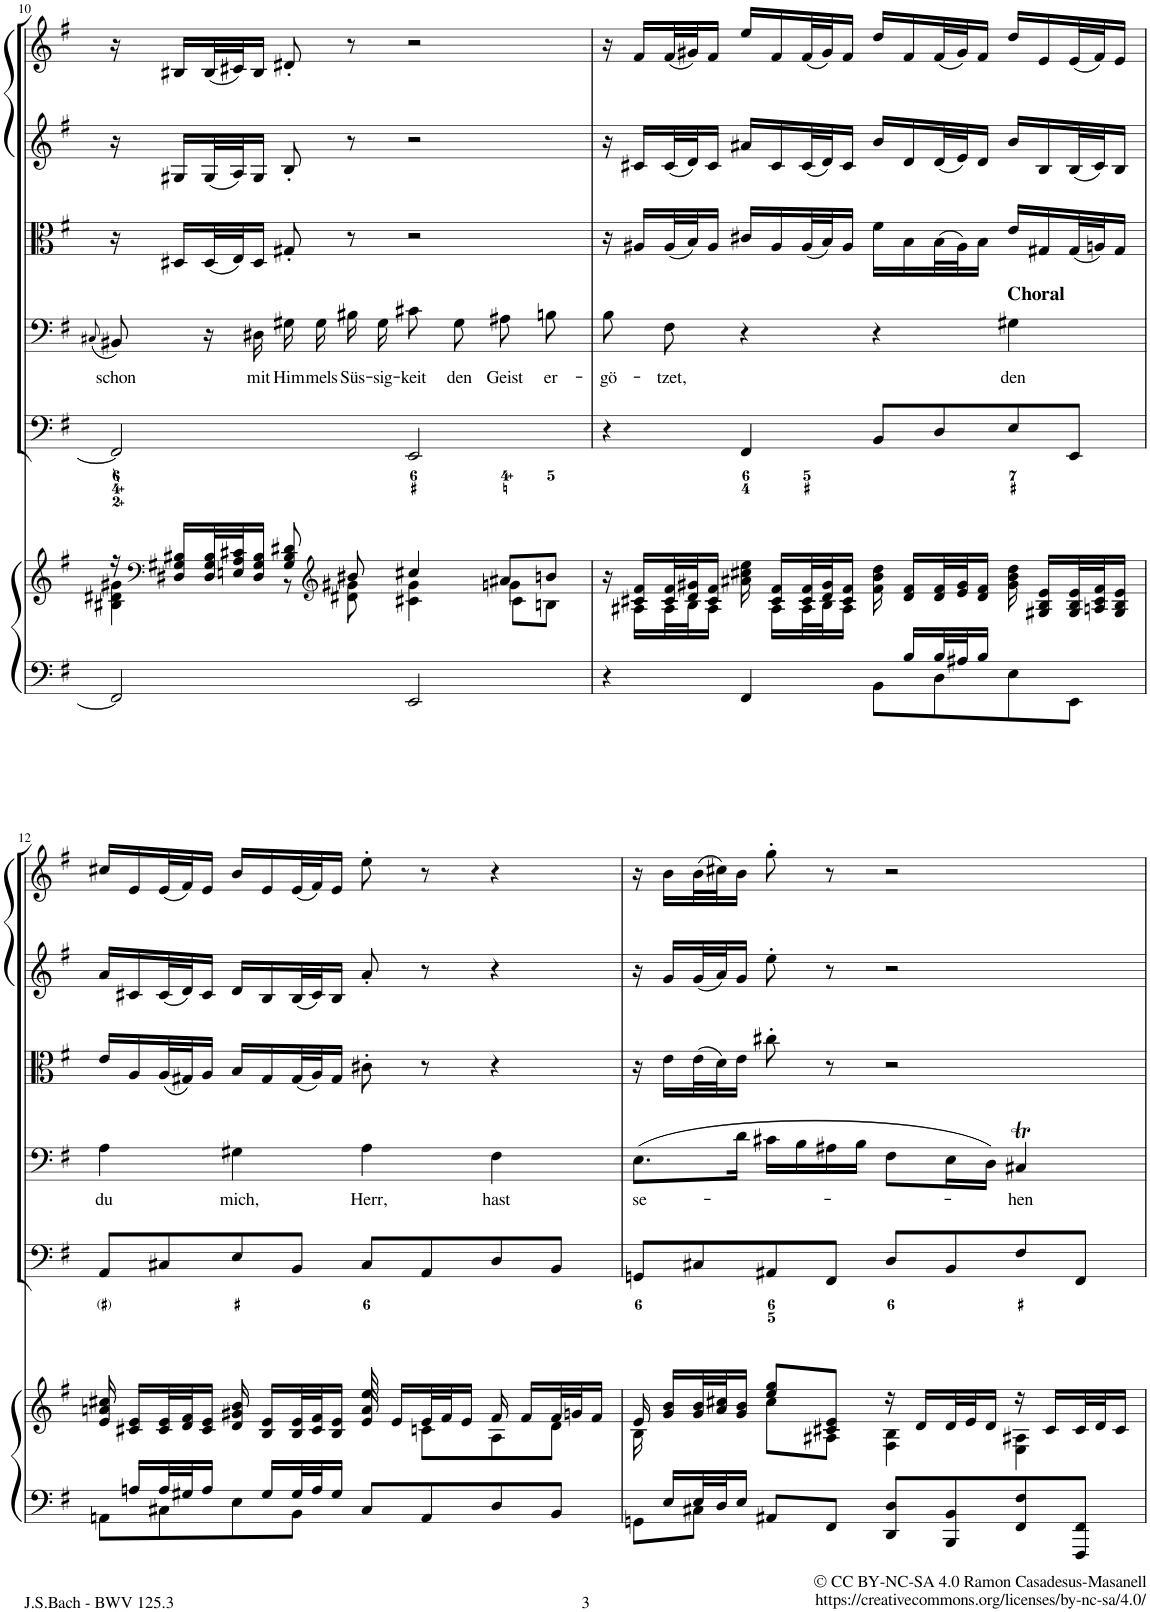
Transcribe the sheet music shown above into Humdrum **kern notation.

**kern	**kern	**kern	**kern	**text	**kern	**kern	**kern
*part6	*part6	*part5	*part4	*part4	*part3	*part2	*part1
*staff7	*staff6	*staff5	*staff4	*staff4	*staff3	*staff2	*staff1
*I"Piano reduction	*	*I"Continuo	*I"Basso	*	*I"Viola	*I"Violino II	*I"Violino I
*I'Pno	*	*	*	*	*I'Vla	*I'Vln	*I'Vln
!!LO:PB:g=z
*clefF4	*clefG2	*clefF4	*clefF4	*	*clefC3	*clefG2	*clefG2
*k[f#]	*k[f#]	*k[f#]	*k[f#]	*	*k[f#]	*k[f#]	*k[f#]
*M4/4	*M4/4	*M4/4	*M4/4	*	*M4/4	*M4/4	*M4/4
*met(c)	*met(c)	*met(c)	*met(c)	*	*met(c)	*met(c)	*met(c)
=10	=10	=10	=10	=10	=10	=10	=10
.	.	.	(8qC#X/	.	.	.	.
*	*^	*	*	*	*	*	*
*	*	*^	*	*	*	*	*	*
!	!	!	!	!	!	!LO:LY:b	!	!	!
2FF#/]	16r	4B#X\ 4d#X\ 4g#X\	2ryy	2FF#/]	8BB#X/)	schon	16r	16r	16r
*	*clefF4	*	*	*	*	*	*	*	*
.	16D#X/ 16G#X/ 16B#X/LL	.	.	.	.	.	16D#X/LL	16G#X/LL	16B#X/LL
.	32D#/ 32G#/ 32B#/L	.	.	.	16r	.	(32D#/L	(32G#/L	(32B#/L
.	32En/ 32A/ 32c#X/J	.	.	.	.	.	32E/J)	32A/J)	32c#X/J)
!	!	!	!	!	!	!LO:LY:b	!	!	!
.	16D#/ 16G#/ 16B#/JJ	.	.	.	16D#X\	mit	16D#/JJ	16G#/JJ	16B#/JJ
!	!	!	!	!	!	!LO:LY:b	!	!	!
.	8G#/ 8B#/ 8d#X/	8r	.	.	16G#X\	Him-	8G#X'/	8B'/	8d#X'/
!	!	!	!	!	!	!LO:LY:b	!	!	!
.	.	.	.	.	16G#\	-mels-	.	.	.
*	*clefG2	*	*	*	*	*	*	*	*
!	!	!	!	!	!	!LO:LY:b	!	!	!
.	8b#X/	8d#X\ 8g#X\	.	.	16B#X\	-Süs-	8r	8r	8r
!	!	!	!	!	!	!LO:LY:b	!	!	!
.	.	.	.	.	16G#\	-sig-	.	.	.
!	!	!	!	!	!	!LO:LY:b	!	!	!
2EE/	4cc#X/	4c#X\ 4g#\	4ryy	2EE/	8c#X\	-keit	2r	2r	2r
!	!	!	!	!	!	!LO:LY:b	!	!	!
.	.	.	.	.	8G#\	den	.	.	.
!	!	!	!	!	!	!LO:LY:b	!	!	!
.	8a#X/L	8c#\L	4gn\	.	8A#X\	Geist	.	.	.
!	!	!	!	!	!	!LO:LY:b	!	!	!
.	8bn/J	8Bn\J	.	.	8Bn\	er-	.	.	.
*	*	*v	*v	*	*	*	*	*	*
=11	=11	=11	=11	=11	=11	=11	=11	=11
*^	*	*	*	*	*	*	*	*
!	!	!	!	!	!	!LO:LY:b	!	!	!
4r	2ryy	16r	16ryy	4r	8B\	-gö-	16r	16r	16r
.	.	16c#X/ 16f#/LL	16A#X\LL	.	.	.	16A#X/LL	16c#X/LL	16f#/LL
!	!	!	!	!	!	!LO:LY:b	!	!	!
.	.	32c#/ 32f#/L	32A#\L	.	8F#\	-tzet,	(32A#/L	(32c#/L	(32f#/L
.	.	32d/ 32g#X/J	32B\J	.	.	.	32B/J)	32d/J)	32g#X/J)
.	.	16c#/ 16f#/JJ	16A#\JJ	.	.	.	16A#/JJ	16c#/JJ	16f#/JJ
4FF#/	.	16a#X\ 16cc#X\ 16ee\	16ryy	4FF#/	4r	.	16c#X/LL	16a#X/LL	16ee/LL
.	.	16c#/ 16f#/LL	16A#\LL	.	.	.	16A#/	16c#/	16f#/
.	.	32c#/ 32f#/L	32A#\L	.	.	.	(32A#/L	(32c#/L	(32f#/L
.	.	32d/ 32g#/J	32B\J	.	.	.	32B/J)	32d/J)	32g#/J)
.	.	16c#/ 16f#/JJ	16A#\JJ	.	.	.	16A#/JJ	16c#/JJ	16f#/JJ
16ryy	8BB\L	16f#\ 16b\ 16dd\	16ryy	8BB/L	4r	.	16f#\LL	16b/LL	16dd/LL
16B/LL	.	16d/ 16f#/LL	16ryy	.	.	.	16B\	16d/	16f#/
32B/L	8D\	32d/ 32f#/L	8ryy	8D/	.	.	(32B\L	(32d/L	(32f#/L
32A#X/J	.	32e/ 32g#/J	.	.	.	.	32A#\J)	32e/J)	32g#/J)
16B/JJ	.	16d/ 16f#/JJ	.	.	.	.	16B\JJ	16d/JJ	16f#/JJ
!	!	!	!	!	!LO:TX:a:B:t=Choral	!	!	!	!
!	!	!	!	!	!	!LO:LY:b	!	!	!
4ryy	8E\	16g#\ 16b\ 16dd\	4ryy	8E/	4G#X\	den	16e/LL	16b/LL	16dd/LL
.	.	16G#X/ 16B/ 16e/LL	.	.	.	.	16G#X/	16B/	16e/
.	8EE\J	32G#/ 32B/ 32e/L	.	8EE/J	.	.	(32G#/L	(32B/L	(32e/L
.	.	32An/ 32c#/ 32f#/J	.	.	.	.	32An/J)	32c#/J)	32f#/J)
.	.	16G#/ 16B/ 16e/JJ	.	.	.	.	16G#/JJ	16B/JJ	16e/JJ
!!LO:LB:g=z
=12	=12	=12	=12	=12	=12	=12	=12	=12	=12
!	!	!	!	!	!	!LO:LY:b	!	!	!
16ryy	8AAn\L	16e/ 16an/ 16cc#X/	2ryy	8AA/L	4A\	du	16e/LL	16a/LL	16cc#X/LL
16An/LL	.	16c#X/ 16e/LL	.	.	.	.	16A/	16c#X/	16e/
32A/L	8C#X\	32c#/ 32e/L	.	8C#X/	.	.	(32A/L	(32c#/L	(32e/L
32G#X/J	.	32d/ 32f#/J	.	.	.	.	32G#X/J)	32d/J)	32f#/J)
16A/JJ	.	16c#/ 16e/JJ	.	.	.	.	16A/JJ	16c#/JJ	16e/JJ
!	!	!	!	!	!	!LO:LY:b	!	!	!
16ryy	8E\	16d/ 16g#X/ 16b/	.	8E/	4G#X\	mich,	16B/LL	16d/LL	16b/LL
16G#/LL	.	16B/ 16e/LL	.	.	.	.	16G#/	16B/	16e/
32G#/L	8BB\J	32B/ 32e/L	.	8BB/J	.	.	(32G#/L	(32B/L	(32e/L
32A/J	.	32c#/ 32f#/J	.	.	.	.	32A/J)	32c#/J)	32f#/J)
16G#/JJ	.	16B/ 16e/JJ	.	.	.	.	16G#/JJ	16B/JJ	16e/JJ
!	!	!	!	!	!	!LO:LY:b	!	!	!
16ryy	8C#/L	16ee/	16e/ 16a/	8C#/L	4A\	Herr,	8c#X'\	8a'/	8ee'\
16ryy	.	16e/LL	16ryy	.	.	.	.	.	.
4.ryy	8AA/	32e/L	8cn\L	8AA/	.	.	8r	8r	8r
.	.	32f#/J	.	.	.	.	.	.	.
.	.	16e/JJ	.	.	.	.	.	.	.
!	!	!	!	!	!	!LO:LY:b	!	!	!
.	8D/	16f#/	8A\	8D/	4F#\	hast	4r	4r	4r
.	.	16f#/LL	.	.	.	.	.	.	.
.	8BB/J	32f#/L	8d\J	8BB/J	.	.	.	.	.
.	.	32gn/J	.	.	.	.	.	.	.
.	.	16f#/JJ	.	.	.	.	.	.	.
=13	=13	=13	=13	=13	=13	=13	=13	=13	=13
!	!	!	!	!	!	!LO:LY:b	!	!	!
16ryy	8GGn\L	16e/	16B\	8GGn/L	(8.E\L	se-	16r	16r	16r
16E/LL	.	16g/ 16b/LL	8.ryy	.	.	.	16e\LL	16g/LL	16b\LL
32E/L	8C#X\J	32g/ 32b/L	.	8C#X/	.	.	(32e\L	(32g/L	(32b\L
32D/J	.	32a/ 32cc#X/J	.	.	.	.	32d\J)	32a/J)	32cc#X\J)
16E/JJ	.	16g/ 16b/JJ	.	.	16d\Jk	.	16e\JJ	16g/JJ	16b\JJ
2.ryy	8AA#X/L	8ee/ 8gg/L	8cc#\L	8AA#X/	16c#X\LL	.	8cc#X'\	8ee'\	8gg'\
.	.	.	.	.	16B\	.	.	.	.
.	8FF#/J	8c#X/ 8e/J	8A#X\J	8FF#/J	16A#X\	.	8r	8r	8r
.	.	.	.	.	16B\JJ	.	.	.	.
.	8DD/ 8D/L	16r	4F#\ 4B\	8D/L	8F#\L	.	2r	2r	2r
.	.	16d/LL	.	.	.	.	.	.	.
.	8BBB/ 8BB/	32d/L	.	8BB/	16E\L	.	.	.	.
.	.	32e/J	.	.	.	.	.	.	.
.	.	16d/JJ	.	.	16D\JJ)	.	.	.	.
!	!	!	!	!	!	!LO:LY:b	!	!	!
.	8FF#/ 8F#/	16r	4E\ 4A#X\	8F#/	4C#Xt/	-hen	.	.	.
.	.	16c#/LL	.	.	.	.	.	.	.
.	8FFF#/ 8FF#/J	32c#/L	.	8FF#/J	.	.	.	.	.
.	.	32d/J	.	.	.	.	.	.	.
.	.	16c#/JJ	.	.	.	.	.	.	.
*v	*v	*	*	*	*	*	*	*	*
*	*v	*v	*	*	*	*	*	*
=	=	=	=	=	=	=	=
*-	*-	*-	*-	*-	*-	*-	*-
